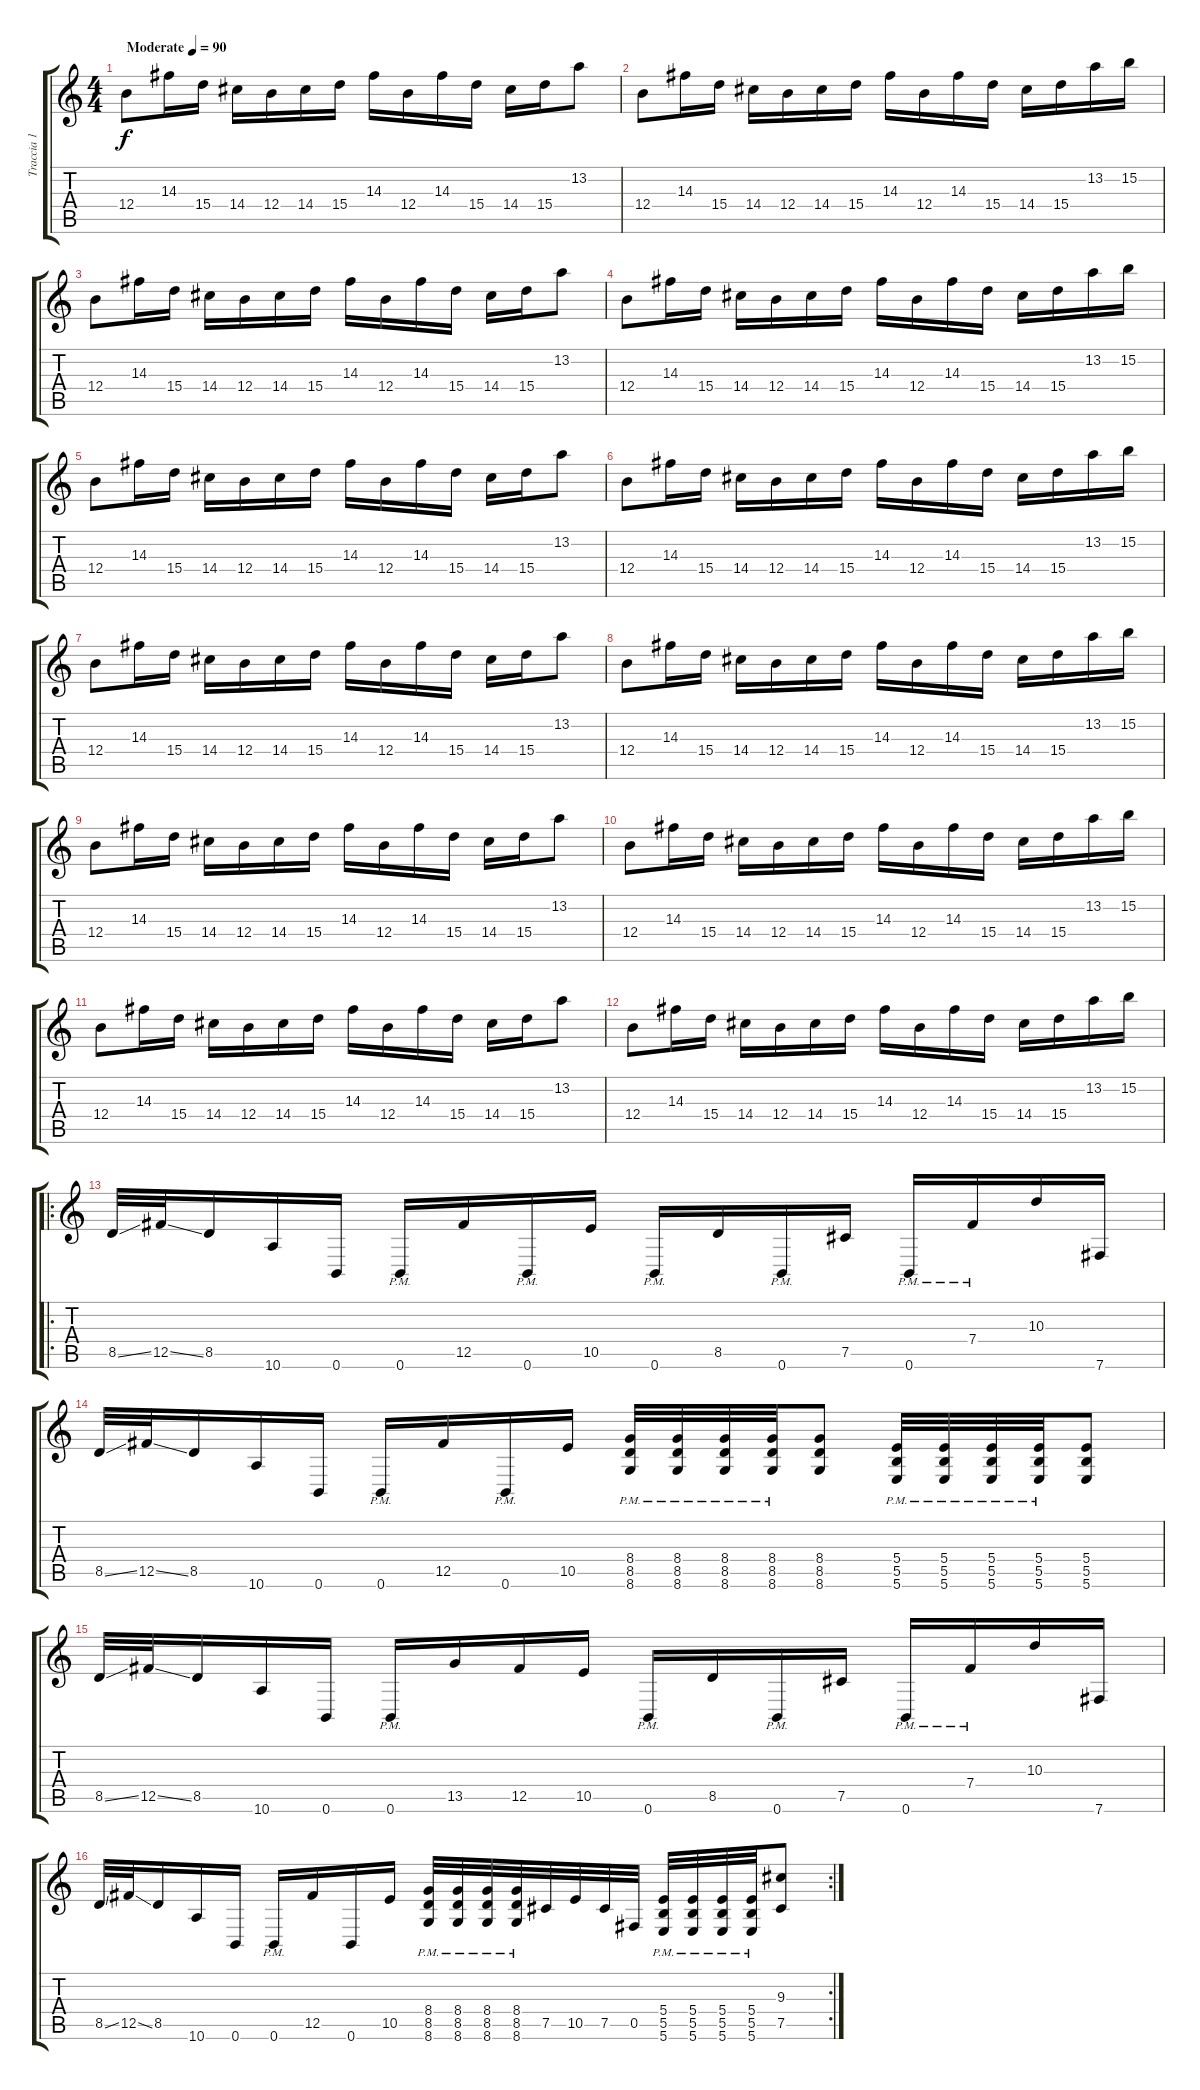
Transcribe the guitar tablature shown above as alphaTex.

\track ("Traccia 1" "Traccia 1") {instrument overdrivenguitar}
\staff {score tabs}
\tuning (Db4 Ab3 E3 B2 Gb2 B1) {hide}
\ts (4 4)
\tempo (90 "Moderate")
\clef g2
\ks c
12.4.8{dy f volume 14 instrument overdrivenguitar} 14.3.16 15.4.16 14.4.16 12.4.16 14.4.16 15.4.16 14.3.16 12.4.16 14.3.16 15.4.16 14.4.16 15.4.16 13.2.8 |
12.4.8 14.3.16 15.4.16 14.4.16 12.4.16 14.4.16 15.4.16 14.3.16 12.4.16 14.3.16 15.4.16 14.4.16 15.4.16 13.2.16 15.2.16 |
12.4.8 14.3.16 15.4.16 14.4.16 12.4.16 14.4.16 15.4.16 14.3.16 12.4.16 14.3.16 15.4.16 14.4.16 15.4.16 13.2.8 |
12.4.8 14.3.16 15.4.16 14.4.16 12.4.16 14.4.16 15.4.16 14.3.16 12.4.16 14.3.16 15.4.16 14.4.16 15.4.16 13.2.16 15.2.16 |
12.4.8 14.3.16 15.4.16 14.4.16 12.4.16 14.4.16 15.4.16 14.3.16 12.4.16 14.3.16 15.4.16 14.4.16 15.4.16 13.2.8 |
12.4.8 14.3.16 15.4.16 14.4.16 12.4.16 14.4.16 15.4.16 14.3.16 12.4.16 14.3.16 15.4.16 14.4.16 15.4.16 13.2.16 15.2.16 |
12.4.8 14.3.16 15.4.16 14.4.16 12.4.16 14.4.16 15.4.16 14.3.16 12.4.16 14.3.16 15.4.16 14.4.16 15.4.16 13.2.8 |
12.4.8 14.3.16 15.4.16 14.4.16 12.4.16 14.4.16 15.4.16 14.3.16 12.4.16 14.3.16 15.4.16 14.4.16 15.4.16 13.2.16 15.2.16 |
12.4.8 14.3.16 15.4.16 14.4.16 12.4.16 14.4.16 15.4.16 14.3.16 12.4.16 14.3.16 15.4.16 14.4.16 15.4.16 13.2.8 |
12.4.8 14.3.16 15.4.16 14.4.16 12.4.16 14.4.16 15.4.16 14.3.16 12.4.16 14.3.16 15.4.16 14.4.16 15.4.16 13.2.16 15.2.16 |
12.4.8 14.3.16 15.4.16 14.4.16 12.4.16 14.4.16 15.4.16 14.3.16 12.4.16 14.3.16 15.4.16 14.4.16 15.4.16 13.2.8 |
12.4.8 14.3.16 15.4.16 14.4.16 12.4.16 14.4.16 15.4.16 14.3.16 12.4.16 14.3.16 15.4.16 14.4.16 15.4.16 13.2.16 15.2.16 |
\ro
8.5{ss}.32 12.5{ss}.32 8.5.16 10.6.16 0.6.16 0.6{pm}.16 12.5.16 0.6{pm}.16 10.5.16 0.6{pm}.16 8.5.16 0.6{pm}.16 7.5.16 0.6{pm}.16 7.4{pm}.16 10.3.16 7.6.16 |
8.5{ss}.32 12.5{ss}.32 8.5.16 10.6.16 0.6.16 0.6{pm}.16 12.5.16 0.6{pm}.16 10.5.16 (8.4 8.5{pm} 8.6).32 (8.4 8.5 8.6{pm}).32 (8.4 8.5{pm} 8.6).32 (8.4 8.5{pm} 8.6).32 (8.4 8.5 8.6).8 (5.4 5.5{pm} 5.6).32 (5.4 5.5{pm} 5.6).32 (5.4 5.5{pm} 5.6).32 (5.4 5.5{pm} 5.6).32 (5.4 5.5 5.6).8 |
8.5{ss}.32 12.5{ss}.32 8.5.16 10.6.16 0.6.16 0.6{pm}.16 13.5.16 12.5.16 10.5.16 0.6{pm}.16 8.5.16 0.6{pm}.16 7.5.16 0.6{pm}.16 7.4{pm}.16 10.3.16 7.6.16 |
\rc 2
8.5{ss}.32 12.5{ss}.32 8.5.16 10.6.16 0.6.16 0.6{pm}.16 12.5.16 0.6.16 10.5.16 (8.4 8.5{pm} 8.6).32 (8.4 8.5 8.6{pm}).32 (8.4 8.5{pm} 8.6).32 (8.4 8.5{pm} 8.6).32 7.5.32 10.5.32 7.5.32 0.5.32 (5.4 5.5{pm} 5.6).32 (5.4 5.5{pm} 5.6).32 (5.4 5.5{pm} 5.6).32 (5.4 5.5{pm} 5.6).32 (9.3 7.5).8
